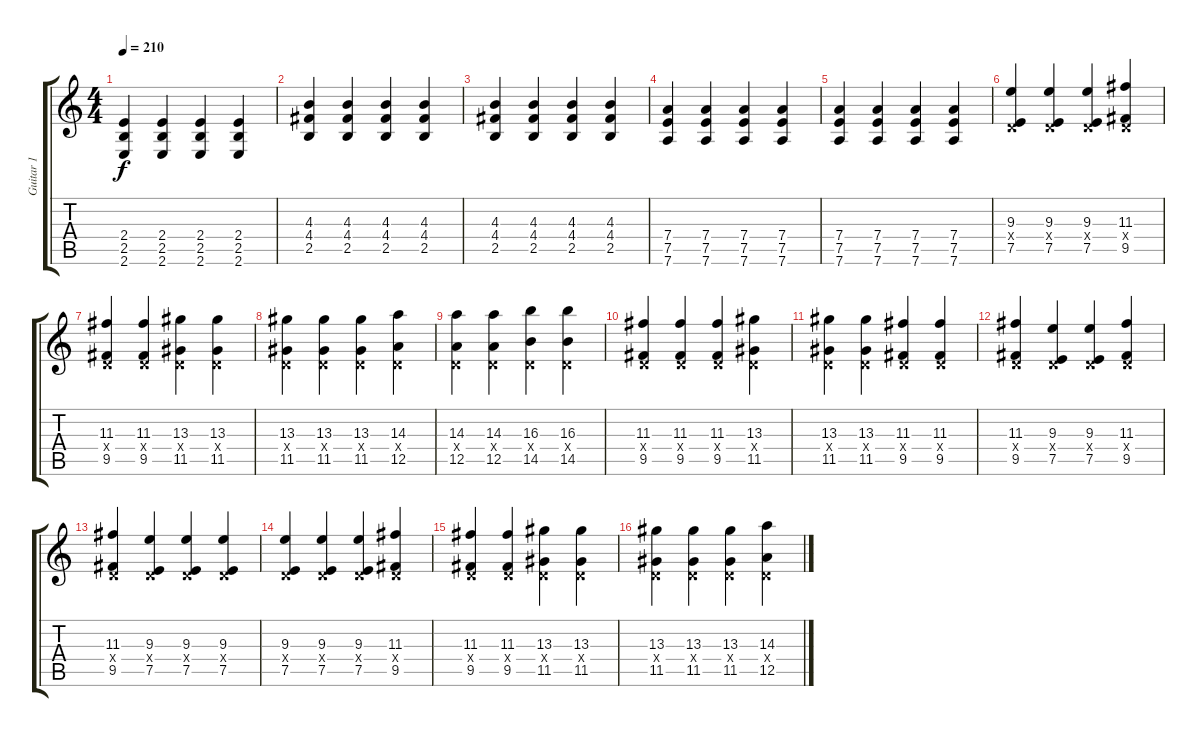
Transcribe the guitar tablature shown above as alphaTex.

\track ("Guitar 1" "Guitar 1") {instrument overdrivenguitar}
\staff {score tabs}
\tuning (E4 B3 G3 D3 A2 D2) {hide}
\ts (4 4)
\tempo 210
\clef g2
\ks c
(2.4 2.5 2.6).4{dy f} (2.4 2.5 2.6).4 (2.4 2.5 2.6).4 (2.4 2.5 2.6).4 |
(4.3 4.4 2.5).4 (4.3 4.4 2.5).4 (4.3 4.4 2.5).4 (4.3 4.4 2.5).4 |
(4.3 4.4 2.5).4 (4.3 4.4 2.5).4 (4.3 4.4 2.5).4 (4.3 4.4 2.5).4 |
(7.4 7.5 7.6).4 (7.4 7.5 7.6).4 (7.4 7.5 7.6).4 (7.4 7.5 7.6).4 |
(7.4 7.5 7.6).4 (7.4 7.5 7.6).4 (7.4 7.5 7.6).4 (7.4 7.5 7.6).4 |
(9.3 0.4{x} 7.5).4 (9.3 0.4{x} 7.5).4 (9.3 0.4{x} 7.5).4 (11.3 0.4{x} 9.5).4 |
(11.3 0.4{x} 9.5).4 (11.3 0.4{x} 9.5).4 (13.3 0.4{x} 11.5).4 (13.3 0.4{x} 11.5).4 |
(13.3 0.4{x} 11.5).4 (13.3 0.4{x} 11.5).4 (13.3 0.4{x} 11.5).4 (14.3 0.4{x} 12.5).4 |
(14.3 0.4{x} 12.5).4 (14.3 0.4{x} 12.5).4 (16.3 0.4{x} 14.5).4 (16.3 0.4{x} 14.5).4 |
(11.3 0.4{x} 9.5).4 (11.3 0.4{x} 9.5).4 (11.3 0.4{x} 9.5).4 (13.3 0.4{x} 11.5).4 |
(13.3 0.4{x} 11.5).4 (13.3 0.4{x} 11.5).4 (11.3 0.4{x} 9.5).4 (11.3 0.4{x} 9.5).4 |
(11.3 0.4{x} 9.5).4 (9.3 0.4{x} 7.5).4 (9.3 0.4{x} 7.5).4 (11.3 0.4{x} 9.5).4 |
(11.3 0.4{x} 9.5).4 (9.3 0.4{x} 7.5).4 (9.3 0.4{x} 7.5).4 (9.3 0.4{x} 7.5).4 |
(9.3 0.4{x} 7.5).4 (9.3 0.4{x} 7.5).4 (9.3 0.4{x} 7.5).4 (11.3 0.4{x} 9.5).4 |
(11.3 0.4{x} 9.5).4 (11.3 0.4{x} 9.5).4 (13.3 0.4{x} 11.5).4 (13.3 0.4{x} 11.5).4 |
(13.3 0.4{x} 11.5).4 (13.3 0.4{x} 11.5).4 (13.3 0.4{x} 11.5).4 (14.3 0.4{x} 12.5).4
